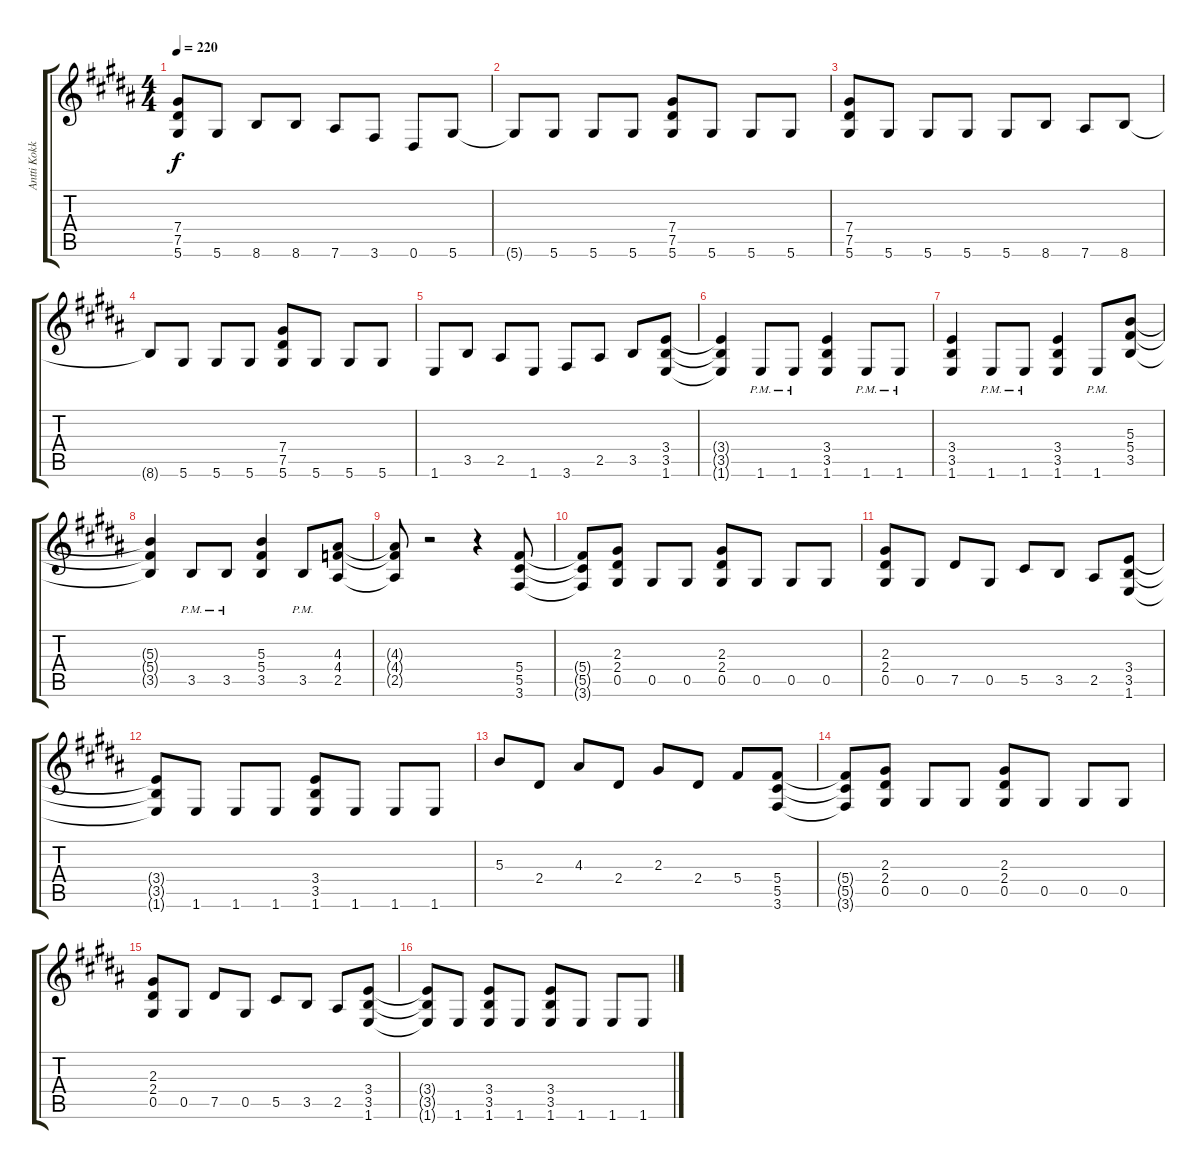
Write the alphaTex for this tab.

\track ("Antti Kokko" "Antti Kokk") {instrument distortionguitar}
\staff {score tabs}
\tuning (Eb4 Bb3 Gb3 Db3 Ab2 Eb2) {hide}
\ts (4 4)
\tempo 220
\clef g2
\ks b
(7.4 7.5 5.6).8{dy f} 5.6.8 8.6.8 8.6.8 7.6.8 3.6.8 0.6.8 5.6.8 |
\ks g#minor
5.6{t}.8 5.6.8 5.6.8 5.6.8 (7.4 7.5 5.6).8 5.6.8 5.6.8 5.6.8 |
\ks b
(7.4 7.5 5.6).8 5.6.8 5.6.8 5.6.8 5.6.8 8.6.8 7.6.8 8.6.8 |
\ks g#minor
8.6{t}.8 5.6.8 5.6.8 5.6.8 (7.4 7.5 5.6).8 5.6.8 5.6.8 5.6.8 |
\ks b
1.6.8 3.5.8 2.5.8 1.6.8 3.6.8 2.5.8 3.5.8 (3.4 3.5 1.6).8 |
(3.4{t} 3.5{t} 1.6{t}).4 1.6{pm}.8 1.6{pm}.8 (3.4 3.5 1.6).4 1.6{pm}.8 1.6{pm}.8 |
\ks g#minor
(3.4 3.5 1.6).4 1.6{pm}.8 1.6{pm}.8 (3.4 3.5 1.6).4 1.6{pm}.8 (5.3 5.4 3.5).8 |
(5.3{t} 5.4{t} 3.5{t}).4 3.5{pm}.8 3.5{pm}.8 (5.3 5.4 3.5).4 3.5{pm}.8 (4.3 4.4 2.5).8 |
\ks b
(4.3{t} 4.4{t} 2.5{t}).8 r.2 r.4 (5.4 5.5 3.6).8 |
\ks g#minor
(5.4{t} 5.5{t} 3.6{t}).8 (2.3 2.4 0.5).8 0.5.8 0.5.8 (2.3 2.4 0.5).8 0.5.8 0.5.8 0.5.8 |
\ks b
(2.3 2.4 0.5).8 0.5.8 7.5.8 0.5.8 5.5.8 3.5.8 2.5.8 (3.4 3.5 1.6).8 |
\ks g#minor
(3.4{t} 3.5{t} 1.6{t}).8 1.6.8 1.6.8 1.6.8 (3.4 3.5 1.6).8 1.6.8 1.6.8 1.6.8 |
\ks b
5.3.8 2.4.8 4.3.8 2.4.8 2.3.8 2.4.8 5.4.8 (5.4 5.5 3.6).8 |
\ks g#minor
(5.4{t} 5.5{t} 3.6{t}).8 (2.3 2.4 0.5).8 0.5.8 0.5.8 (2.3 2.4 0.5).8 0.5.8 0.5.8 0.5.8 |
\ks b
(2.3 2.4 0.5).8 0.5.8 7.5.8 0.5.8 5.5.8 3.5.8 2.5.8 (3.4 3.5 1.6).8 |
\ks g#minor
(3.4{t} 3.5{t} 1.6{t}).8 1.6.8 (3.4 3.5 1.6).8 1.6.8 (3.4 3.5 1.6).8 1.6.8 1.6.8 1.6.8
